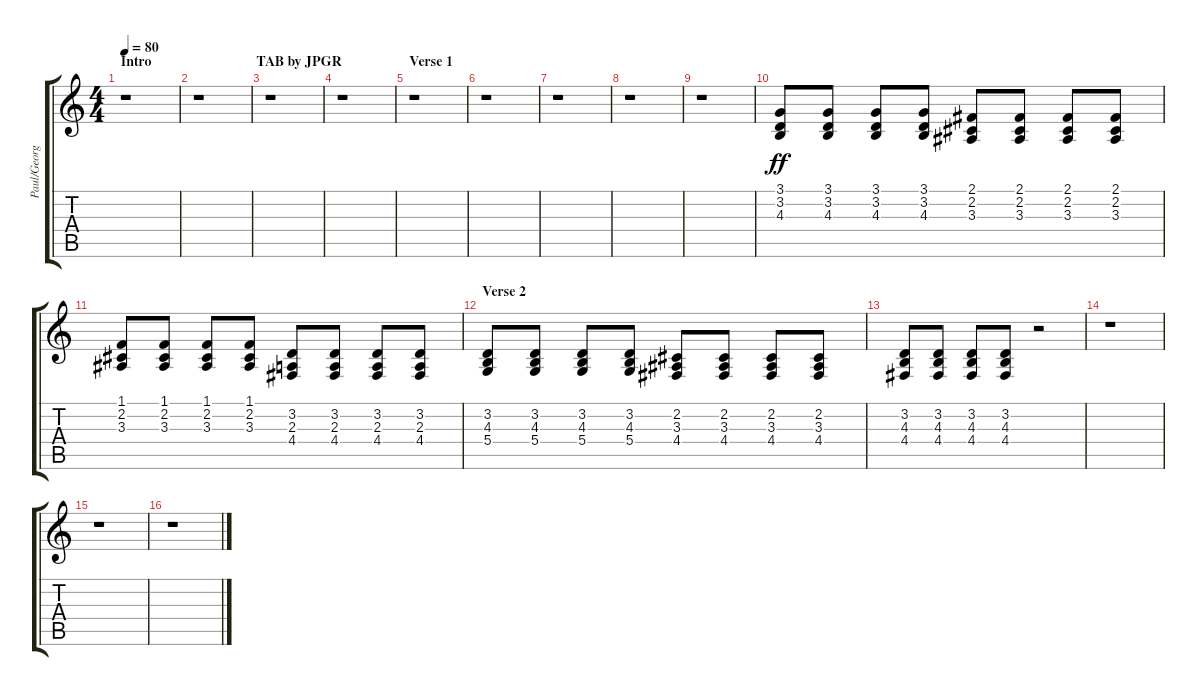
\track ("Paul/George" "Paul/Georg") {instrument choiraahs}
\staff {score tabs}
\tuning (E4 B3 G3 D3 A2 E2) {hide}
\ts (4 4)
\section ("" "Intro                              TAB by JPGR")
\tempo 80
\clef g2
\ks c
r.1{dy ff instrument choiraahs} |
r.1 |
r.1 |
r.1 |
\section ("" "Verse 1")
r.1 |
r.1 |
r.1 |
r.1 |
r.1 |
(3.1 3.2 4.3).8 (3.1 3.2 4.3).8 (3.1 3.2 4.3).8 (3.1 3.2 4.3).8 (2.1 2.2 3.3).8 (2.1 2.2 3.3).8 (2.1 2.2 3.3).8 (2.1 2.2 3.3).8 |
(1.1 2.2 3.3).8 (1.1 2.2 3.3).8 (1.1 2.2 3.3).8 (1.1 2.2 3.3).8 (3.2 2.3 4.4).8 (3.2 2.3 4.4).8 (3.2 2.3 4.4).8 (3.2 2.3 4.4).8 |
\section ("" "Verse 2")
(3.2 4.3 5.4).8 (3.2 4.3 5.4).8 (3.2 4.3 5.4).8 (3.2 4.3 5.4).8 (2.2 3.3 4.4).8 (2.2 3.3 4.4).8 (2.2 3.3 4.4).8 (2.2 3.3 4.4).8 |
(3.2 4.3 4.4).8 (3.2 4.3 4.4).8 (3.2 4.3 4.4).8 (3.2 4.3 4.4).8 r.2 |
r.1 |
r.1 |
r.1
